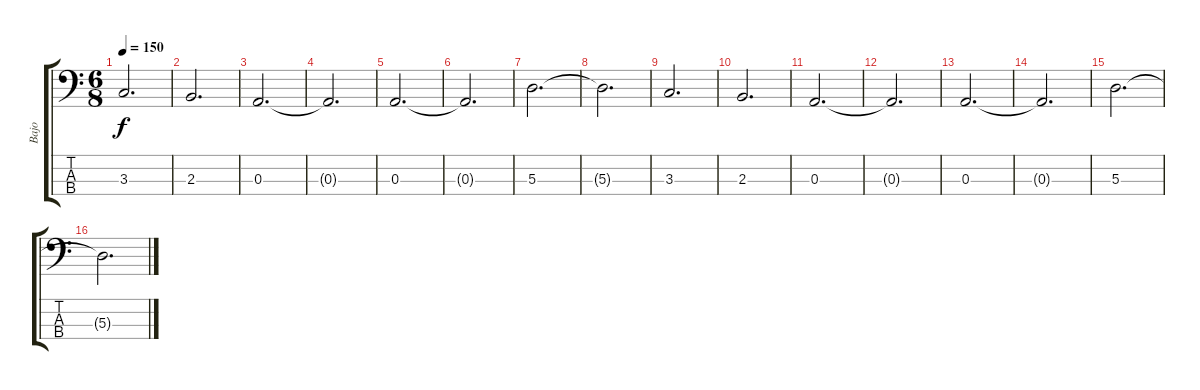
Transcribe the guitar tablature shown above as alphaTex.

\track ("Bajo" "Bajo") {instrument electricbassfinger}
\staff {score tabs}
\tuning (G2 D2 A1 E1) {hide}
\ts (6 8)
\tempo 150
\clef f4
\ks c
3.3.2{d dy f} |
2.3.2{d} |
0.3.2{d} |
0.3{t}.2{d} |
0.3.2{d} |
0.3{t}.2{d} |
5.3.2{d} |
5.3{t}.2{d} |
3.3.2{d} |
2.3.2{d} |
0.3.2{d} |
0.3{t}.2{d} |
0.3.2{d} |
0.3{t}.2{d} |
5.3.2{d} |
5.3{t}.2{d}
